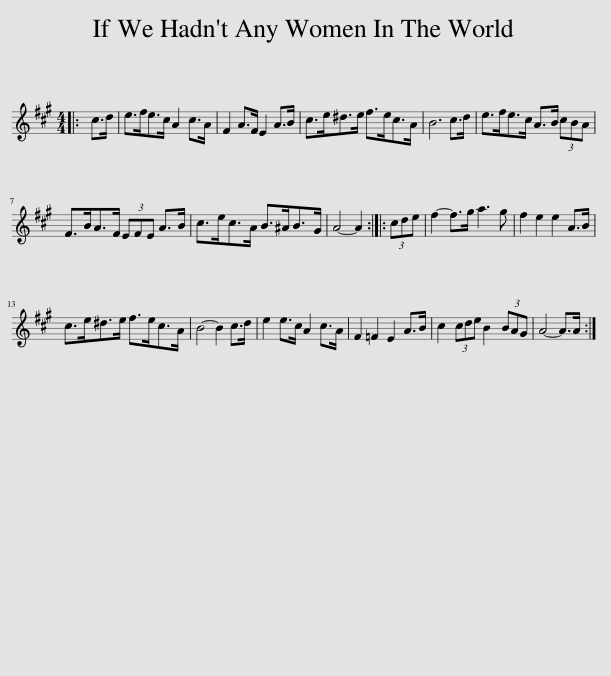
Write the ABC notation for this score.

X:1
L:1/8
M:4/4
I:linebreak $
K:A
V:1 treble
V:1
|: c>d | e>fe>c A2 c>A | F2 A>F E2 A>B | c>e^d>e f>ec>A | B6 c>d | %5
 e>fe>c A>B (3cBA |$ F>BA>F (3EFE A>B | c>ec>A B>^AB>G | A4- A2 :: (3cde | %10
 f2- f>g a3 g | f2 e2 e2 A>B |$ c>e^d>e f>ec>A | B4- B2 c>d | e2 e>c A2 c>A | %15
 F2 =F2 E2 A>B | c2 (3cde B2 (3BAG | A4- A>A :| %18
